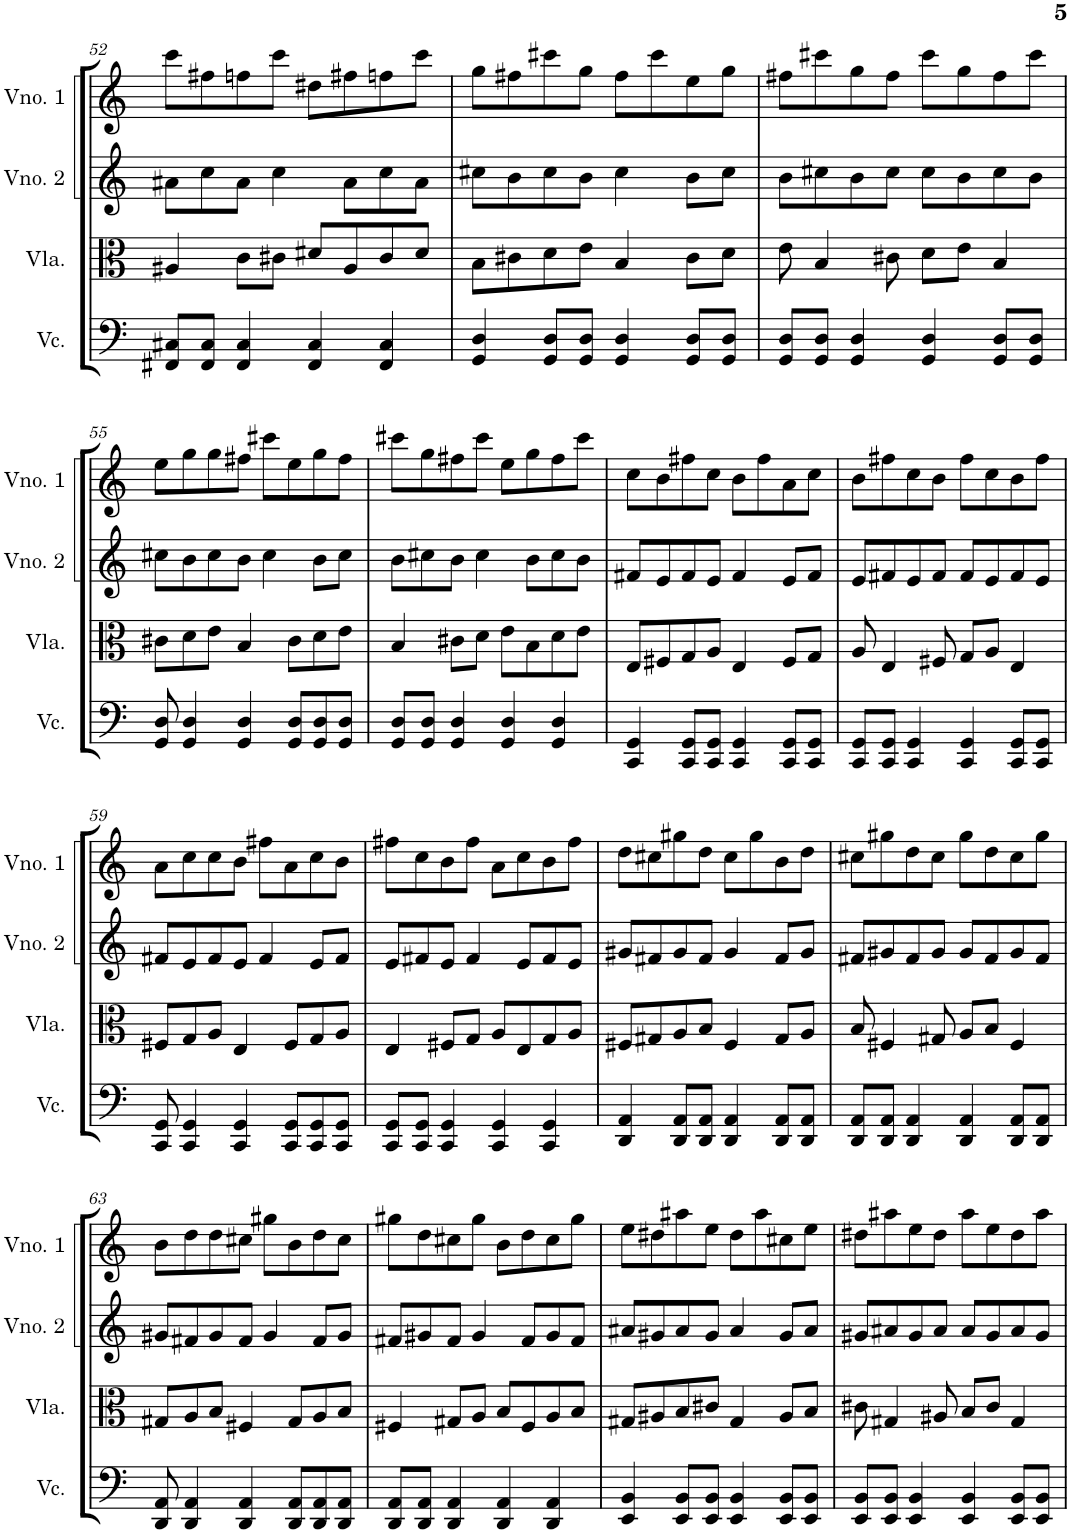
**kern	**kern	**kern	**kern
*part4	*part3	*part2	*part1
*staff4	*staff3	*staff2	*staff1
*I"Violoncelo	*I"Viola	*I"Violino 2	*I"Violino 1
*I'Vc.	*I'Vla.	*I'Vno. 2	*I'Vno. 1
!!LO:PB:g=z
*clefF4	*clefC3	*clefG2	*clefG2
*k[]	*k[]	*k[]	*k[]
*M4/4	*M4/4	*M4/4	*M4/4
=52	=52	=52	=52
8FF#X/ 8C#X/L	4A#X/	8a#X\L	8ccc\L
8FF#/ 8C#/J	.	8cc\	8ff#X\
4FF#/ 4C#/	8c\L	8a#\J	8ffn\
.	8c#X\J	4cc\	8ccc\J
4FF#/ 4C#/	8d#X/L	.	8dd#X\L
.	8A#/	8a#\L	8ff#X\
4FF#/ 4C#/	8c#/	8cc\	8ffn\
.	8d#/J	8a#\J	8ccc\J
=53	=53	=53	=53
4GG/ 4D/	8B\L	8cc#X\L	8gg\L
.	8c#X\	8b\	8ff#X\
8GG/ 8D/L	8d\	8cc#\	8ccc#X\
8GG/ 8D/J	8e\J	8b\J	8gg\J
4GG/ 4D/	4B/	4cc#\	8ff#\L
.	.	.	8ccc#\
8GG/ 8D/L	8c#\L	8b\L	8ee\
8GG/ 8D/J	8d\J	8cc#\J	8gg\J
=54	=54	=54	=54
8GG/ 8D/L	8e\	8b\L	8ff#X\L
8GG/ 8D/J	4B/	8cc#X\	8ccc#X\
4GG/ 4D/	.	8b\	8gg\
.	8c#X\	8cc#\J	8ff#\J
4GG/ 4D/	8d\L	8cc#\L	8ccc#\L
.	8e\J	8b\	8gg\
8GG/ 8D/L	4B/	8cc#\	8ff#\
8GG/ 8D/J	.	8b\J	8ccc#\J
!!LO:LB:g=z
=55	=55	=55	=55
8GG/ 8D/	8c#X\L	8cc#X\L	8ee\L
4GG/ 4D/	8d\	8b\	8gg\
.	8e\J	8cc#\	8gg\
4GG/ 4D/	4B/	8b\J	8ff#X\J
.	.	4cc#\	8ccc#X\L
8GG/ 8D/L	8c#\L	.	8ee\
8GG/ 8D/	8d\	8b\L	8gg\
8GG/ 8D/J	8e\J	8cc#\J	8ff#\J
=56	=56	=56	=56
8GG/ 8D/L	4B/	8b\L	8ccc#X\L
8GG/ 8D/J	.	8cc#X\	8gg\
4GG/ 4D/	8c#X\L	8b\J	8ff#X\
.	8d\J	4cc#\	8ccc#\J
4GG/ 4D/	8e\L	.	8ee\L
.	8B\	8b\L	8gg\
4GG/ 4D/	8d\	8cc#\	8ff#\
.	8e\J	8b\J	8ccc#\J
=57	=57	=57	=57
4CC/ 4GG/	8E/L	8f#X/L	8cc\L
.	8F#X/	8e/	8b\
8CC/ 8GG/L	8G/	8f#/	8ff#X\
8CC/ 8GG/J	8A/J	8e/J	8cc\J
4CC/ 4GG/	4E/	4f#/	8b\L
.	.	.	8ff#\
8CC/ 8GG/L	8F#/L	8e/L	8a\
8CC/ 8GG/J	8G/J	8f#/J	8cc\J
=58	=58	=58	=58
8CC/ 8GG/L	8A/	8e/L	8b\L
8CC/ 8GG/J	4E/	8f#X/	8ff#X\
4CC/ 4GG/	.	8e/	8cc\
.	8F#X/	8f#/J	8b\J
4CC/ 4GG/	8G/L	8f#/L	8ff#\L
.	8A/J	8e/	8cc\
8CC/ 8GG/L	4E/	8f#/	8b\
8CC/ 8GG/J	.	8e/J	8ff#\J
!!LO:LB:g=z
=59	=59	=59	=59
8CC/ 8GG/	8F#X/L	8f#X/L	8a\L
4CC/ 4GG/	8G/	8e/	8cc\
.	8A/J	8f#/	8cc\
4CC/ 4GG/	4E/	8e/J	8b\J
.	.	4f#/	8ff#X\L
8CC/ 8GG/L	8F#/L	.	8a\
8CC/ 8GG/	8G/	8e/L	8cc\
8CC/ 8GG/J	8A/J	8f#/J	8b\J
=60	=60	=60	=60
8CC/ 8GG/L	4E/	8e/L	8ff#X\L
8CC/ 8GG/J	.	8f#X/	8cc\
4CC/ 4GG/	8F#X/L	8e/J	8b\
.	8G/J	4f#/	8ff#\J
4CC/ 4GG/	8A/L	.	8a\L
.	8E/	8e/L	8cc\
4CC/ 4GG/	8G/	8f#/	8b\
.	8A/J	8e/J	8ff#\J
=61	=61	=61	=61
4DD/ 4AA/	8F#X/L	8g#X/L	8dd\L
.	8G#X/	8f#X/	8cc#X\
8DD/ 8AA/L	8A/	8g#/	8gg#X\
8DD/ 8AA/J	8B/J	8f#/J	8dd\J
4DD/ 4AA/	4F#/	4g#/	8cc#\L
.	.	.	8gg#\
8DD/ 8AA/L	8G#/L	8f#/L	8b\
8DD/ 8AA/J	8A/J	8g#/J	8dd\J
=62	=62	=62	=62
8DD/ 8AA/L	8B/	8f#X/L	8cc#X\L
8DD/ 8AA/J	4F#X/	8g#X/	8gg#X\
4DD/ 4AA/	.	8f#/	8dd\
.	8G#X/	8g#/J	8cc#\J
4DD/ 4AA/	8A/L	8g#/L	8gg#\L
.	8B/J	8f#/	8dd\
8DD/ 8AA/L	4F#/	8g#/	8cc#\
8DD/ 8AA/J	.	8f#/J	8gg#\J
!!LO:LB:g=z
=63	=63	=63	=63
8DD/ 8AA/	8G#X/L	8g#X/L	8b\L
4DD/ 4AA/	8A/	8f#X/	8dd\
.	8B/J	8g#/	8dd\
4DD/ 4AA/	4F#X/	8f#/J	8cc#X\J
.	.	4g#/	8gg#X\L
8DD/ 8AA/L	8G#/L	.	8b\
8DD/ 8AA/	8A/	8f#/L	8dd\
8DD/ 8AA/J	8B/J	8g#/J	8cc#\J
=64	=64	=64	=64
8DD/ 8AA/L	4F#X/	8f#X/L	8gg#X\L
8DD/ 8AA/J	.	8g#X/	8dd\
4DD/ 4AA/	8G#X/L	8f#/J	8cc#X\
.	8A/J	4g#/	8gg#\J
4DD/ 4AA/	8B/L	.	8b\L
.	8F#/	8f#/L	8dd\
4DD/ 4AA/	8A/	8g#/	8cc#\
.	8B/J	8f#/J	8gg#\J
=65	=65	=65	=65
4EE/ 4BB/	8G#X/L	8a#X/L	8ee\L
.	8A#X/	8g#X/	8dd#X\
8EE/ 8BB/L	8B/	8a#/	8aa#X\
8EE/ 8BB/J	8c#X/J	8g#/J	8ee\J
4EE/ 4BB/	4G#/	4a#/	8dd#\L
.	.	.	8aa#\
8EE/ 8BB/L	8A#/L	8g#/L	8cc#X\
8EE/ 8BB/J	8B/J	8a#/J	8ee\J
=66	=66	=66	=66
8EE/ 8BB/L	8c#X\	8g#X/L	8dd#X\L
8EE/ 8BB/J	4G#X/	8a#X/	8aa#X\
4EE/ 4BB/	.	8g#/	8ee\
.	8A#X/	8a#/J	8dd#\J
4EE/ 4BB/	8B/L	8a#/L	8aa#\L
.	8c#/J	8g#/	8ee\
8EE/ 8BB/L	4G#/	8a#/	8dd#\
8EE/ 8BB/J	.	8g#/J	8aa#\J
=	=	=	=
*-	*-	*-	*-
